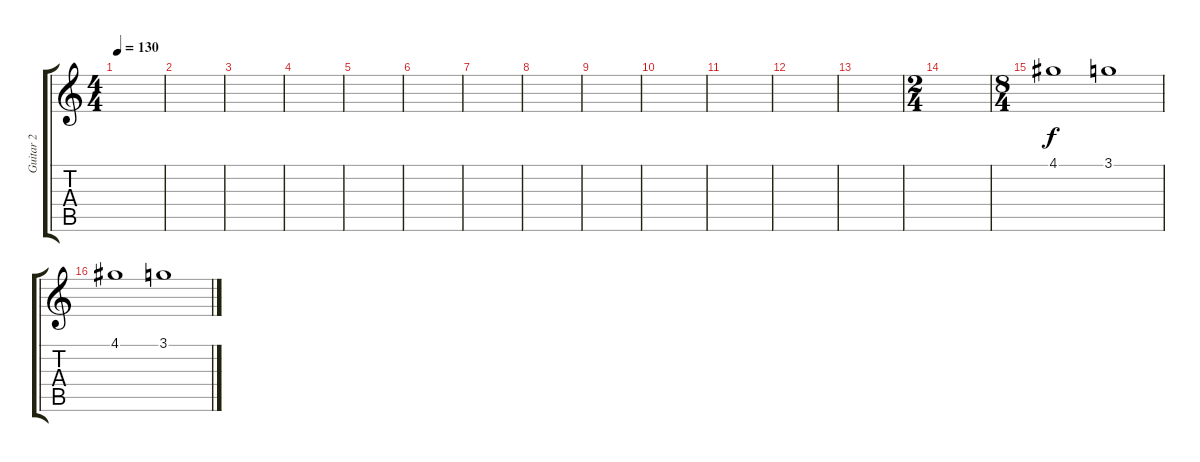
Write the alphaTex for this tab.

\track ("Guitar 2" "Guitar 2") {instrument distortionguitar}
\staff {score tabs}
\tuning (E4 B3 G3 D3 A2 E2) {hide}
\ts (4 4)
\tempo 130
\clef g2
\ks c
|
|
|
|
|
|
|
|
|
|
|
|
|
\ts (2 4)
|
\ts (8 4)
4.1.1 3.1.1 |
4.1.1 3.1.1
